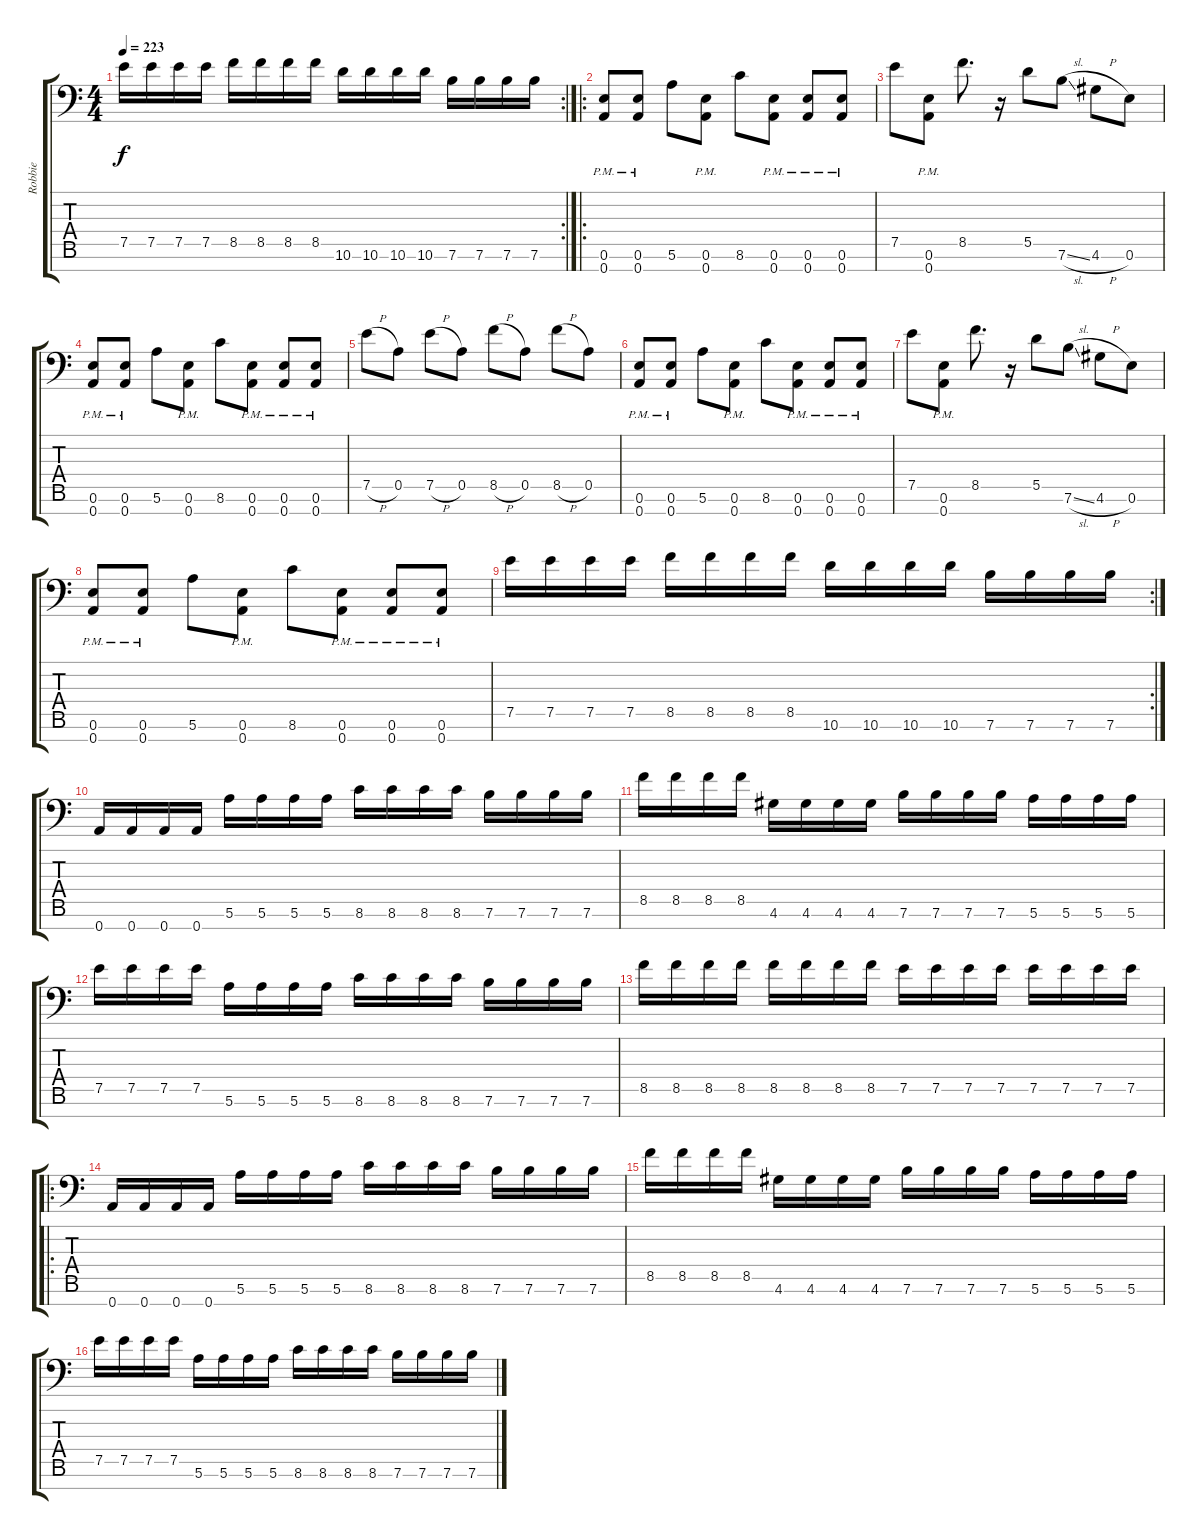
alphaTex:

\track ("Robbie" "Robbie") {solo instrument distortionguitar}
\staff {score tabs}
\tuning (E4 B3 Gb3 D3 A2 E2 A1) {hide}
\rc 2
\ts (4 4)
\tempo 223
\clef f4
\ks c
7.5.16{dy f} 7.5.16 7.5.16 7.5.16 8.5.16 8.5.16 8.5.16 8.5.16 10.6.16 10.6.16 10.6.16 10.6.16 7.6.16 7.6.16 7.6.16 7.6.16 |
\ro
(0.6{pm} 0.7{pm}).8 (0.6{pm} 0.7{pm}).8 5.6.8 (0.6{pm} 0.7{pm}).8 8.6.8 (0.6{pm} 0.7{pm}).8 (0.6{pm} 0.7{pm}).8 (0.6{pm} 0.7{pm}).8 |
7.5.8 (0.6{pm} 0.7).8 8.5.8{d} r.16 5.5.8 7.6{sl}.8 4.6{h}.8 0.6.8 |
(0.6{pm} 0.7{pm}).8 (0.6{pm} 0.7{pm}).8 5.6.8 (0.6{pm} 0.7{pm}).8 8.6.8 (0.6{pm} 0.7{pm}).8 (0.6{pm} 0.7{pm}).8 (0.6{pm} 0.7{pm}).8 |
7.5{h}.8 0.5.8 7.5{h}.8 0.5.8 8.5{h}.8 0.5.8 8.5{h}.8 0.5.8 |
(0.6{pm} 0.7{pm}).8 (0.6{pm} 0.7{pm}).8 5.6.8 (0.6{pm} 0.7{pm}).8 8.6.8 (0.6{pm} 0.7{pm}).8 (0.6{pm} 0.7{pm}).8 (0.6{pm} 0.7{pm}).8 |
7.5.8 (0.6{pm} 0.7).8 8.5.8{d} r.16 5.5.8 7.6{sl}.8 4.6{h}.8 0.6.8 |
(0.6{pm} 0.7{pm}).8 (0.6{pm} 0.7{pm}).8 5.6.8 (0.6{pm} 0.7{pm}).8 8.6.8 (0.6{pm} 0.7{pm}).8 (0.6{pm} 0.7{pm}).8 (0.6{pm} 0.7{pm}).8 |
\rc 2
7.5.16 7.5.16 7.5.16 7.5.16 8.5.16 8.5.16 8.5.16 8.5.16 10.6.16 10.6.16 10.6.16 10.6.16 7.6.16 7.6.16 7.6.16 7.6.16 |
0.7.16 0.7.16 0.7.16 0.7.16 5.6.16 5.6.16 5.6.16 5.6.16 8.6.16 8.6.16 8.6.16 8.6.16 7.6.16 7.6.16 7.6.16 7.6.16 |
8.5.16 8.5.16 8.5.16 8.5.16 4.6.16 4.6.16 4.6.16 4.6.16 7.6.16 7.6.16 7.6.16 7.6.16 5.6.16 5.6.16 5.6.16 5.6.16 |
7.5.16 7.5.16 7.5.16 7.5.16 5.6.16 5.6.16 5.6.16 5.6.16 8.6.16 8.6.16 8.6.16 8.6.16 7.6.16 7.6.16 7.6.16 7.6.16 |
8.5.16 8.5.16 8.5.16 8.5.16 8.5.16 8.5.16 8.5.16 8.5.16 7.5.16 7.5.16 7.5.16 7.5.16 7.5.16 7.5.16 7.5.16 7.5.16 |
\ro
0.7.16 0.7.16 0.7.16 0.7.16 5.6.16 5.6.16 5.6.16 5.6.16 8.6.16 8.6.16 8.6.16 8.6.16 7.6.16 7.6.16 7.6.16 7.6.16 |
8.5.16 8.5.16 8.5.16 8.5.16 4.6.16 4.6.16 4.6.16 4.6.16 7.6.16 7.6.16 7.6.16 7.6.16 5.6.16 5.6.16 5.6.16 5.6.16 |
7.5.16 7.5.16 7.5.16 7.5.16 5.6.16 5.6.16 5.6.16 5.6.16 8.6.16 8.6.16 8.6.16 8.6.16 7.6.16 7.6.16 7.6.16 7.6.16
